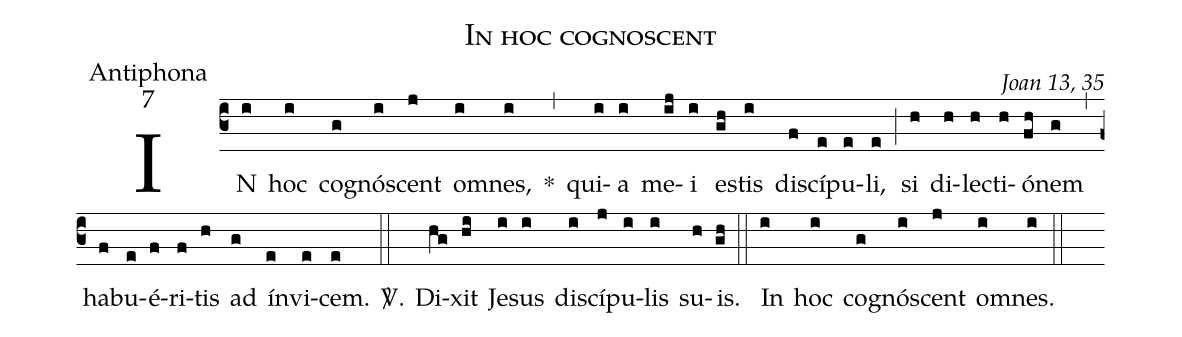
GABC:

name:In hoc cognoscent;
office-part:Antiphona;
mode:7;
commentary:Joan 13, 35;
%%
(c3) IN(i) hoc(i) co(g)gnó(i)scent(j) om(i)nes,(i) *(,) qui(i)a(i) me(ij)i(i) es(gh)tis(i) di(f)scí(e)pu(e)li,(e) (;) si(h) di(h)lec(h)ti(h)ó(fh)nem(g) (,) ha(f)bu(e)é(f)ri(f)tis(h) ad(g) ín(e)vi(e)cem.(e) <sp>V/</sp>.(::) Di(hg)xit(hi) Je(i)sus(i) di(i)scí(j)pu(i)lis(i) su(h)is.(gh) (::) In(i) hoc(i) co(g)gnó(i)scent(j) om(i)nes.(i) (::)
